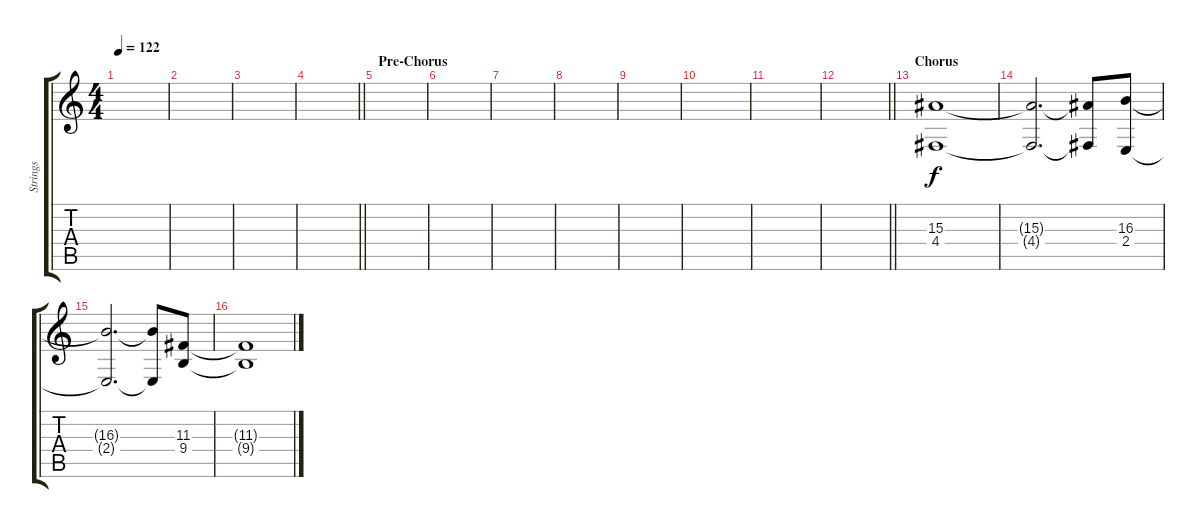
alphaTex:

\track ("Strings" "Strings") {instrument stringensemble1}
\staff {score tabs}
\tuning (E4 B3 G3 D3 A2 E2) {hide}
\ts (4 4)
\tempo 122
\clef g2
\ks c
|
|
|
\barLineRight lightlight
|
\section ("" "Pre-Chorus")
|
|
|
|
|
|
|
\barLineRight lightlight
|
\section ("" "Chorus")
(15.3 4.4).1 |
(15.3{t} 4.4{t}).2{d} (15.3{t} 4.4{t}).8 (16.3 2.4).8 |
(16.3{t} 2.4{t}).2{d} (16.3{t} 2.4{t}).8 (11.3 9.4).8 |
(11.3{t} 9.4{t}).1
